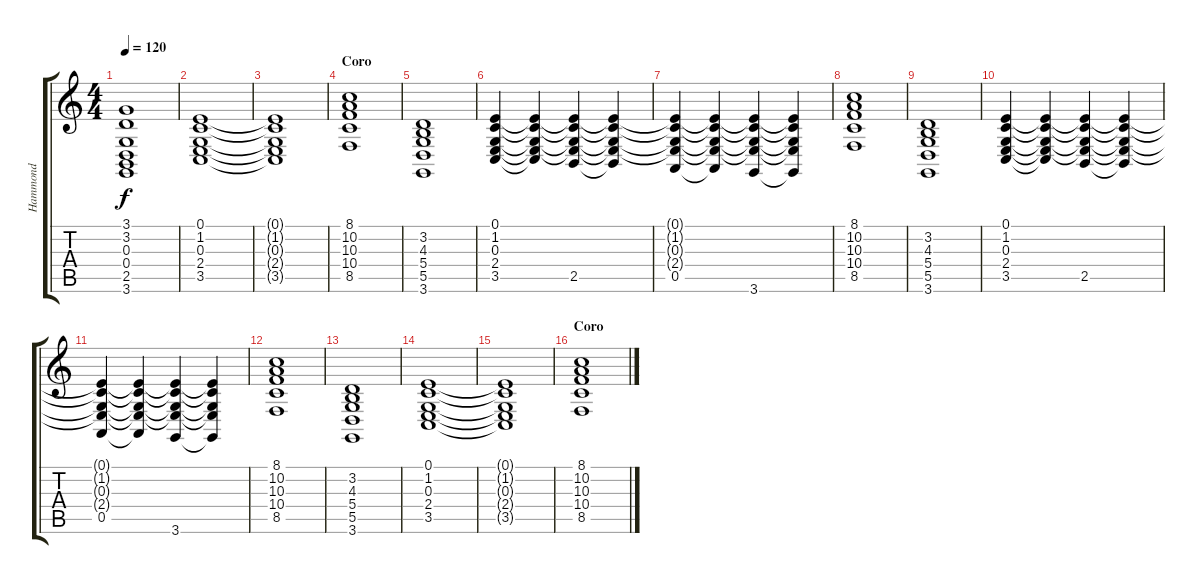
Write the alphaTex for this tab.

\track ("Hammond" "Hammond") {instrument drawbarorgan}
\staff {score tabs}
\tuning (E4 B3 G3 D3 A2 E2) {hide}
\ts (4 4)
\tempo 120
\clef g2
\ks c
(3.1{t} 3.2{t} 0.3{t} 0.4{t} 2.5{t} 3.6{t}).1{dy f} |
(0.1 1.2 0.3 2.4 3.5).1 |
(0.1{t} 1.2{t} 0.3{t} 2.4{t} 3.5{t}).1 |
\section ("" "Coro")
(8.1 10.2 10.3 10.4 8.5).1{volume 13} |
(3.2 4.3 5.4 5.5 3.6).1 |
(0.1 1.2 0.3 2.4 3.5).4{volume 3} (0.1{t} 1.2{t} 0.3{t} 2.4{t} 3.5{t}).4 (0.1{t} 1.2{t} 0.3{t} 2.4{t} 2.5).4 (0.1{t} 1.2{t} 0.3{t} 2.4{t} 2.5{t}).4 |
(0.1{t} 1.2{t} 0.3{t} 2.4{t} 0.5).4 (0.1{t} 1.2{t} 0.3{t} 2.4{t} 0.5{t}).4 (0.1{t} 1.2{t} 0.3{t} 2.4{t} 3.6).4 (0.1{t} 1.2{t} 0.3{t} 2.4{t} 3.6{t}).4 |
(8.1 10.2 10.3 10.4 8.5).1{volume 13} |
(3.2 4.3 5.4 5.5 3.6).1 |
(0.1 1.2 0.3 2.4 3.5).4{volume 2} (0.1{t} 1.2{t} 0.3{t} 2.4{t} 3.5{t}).4 (0.1{t} 1.2{t} 0.3{t} 2.4{t} 2.5).4 (0.1{t} 1.2{t} 0.3{t} 2.4{t} 2.5{t}).4 |
(0.1{t} 1.2{t} 0.3{t} 2.4{t} 0.5).4 (0.1{t} 1.2{t} 0.3{t} 2.4{t} 0.5{t}).4 (0.1{t} 1.2{t} 0.3{t} 2.4{t} 3.6).4 (0.1{t} 1.2{t} 0.3{t} 2.4{t} 3.6{t}).4 |
(8.1 10.2 10.3 10.4 8.5).1 |
(3.2 4.3 5.4 5.5 3.6).1 |
(0.1 1.2 0.3 2.4 3.5).1 |
(0.1{t} 1.2{t} 0.3{t} 2.4{t} 3.5{t}).1 |
\section ("" "Coro")
(8.1 10.2 10.3 10.4 8.5).1{volume 13}
